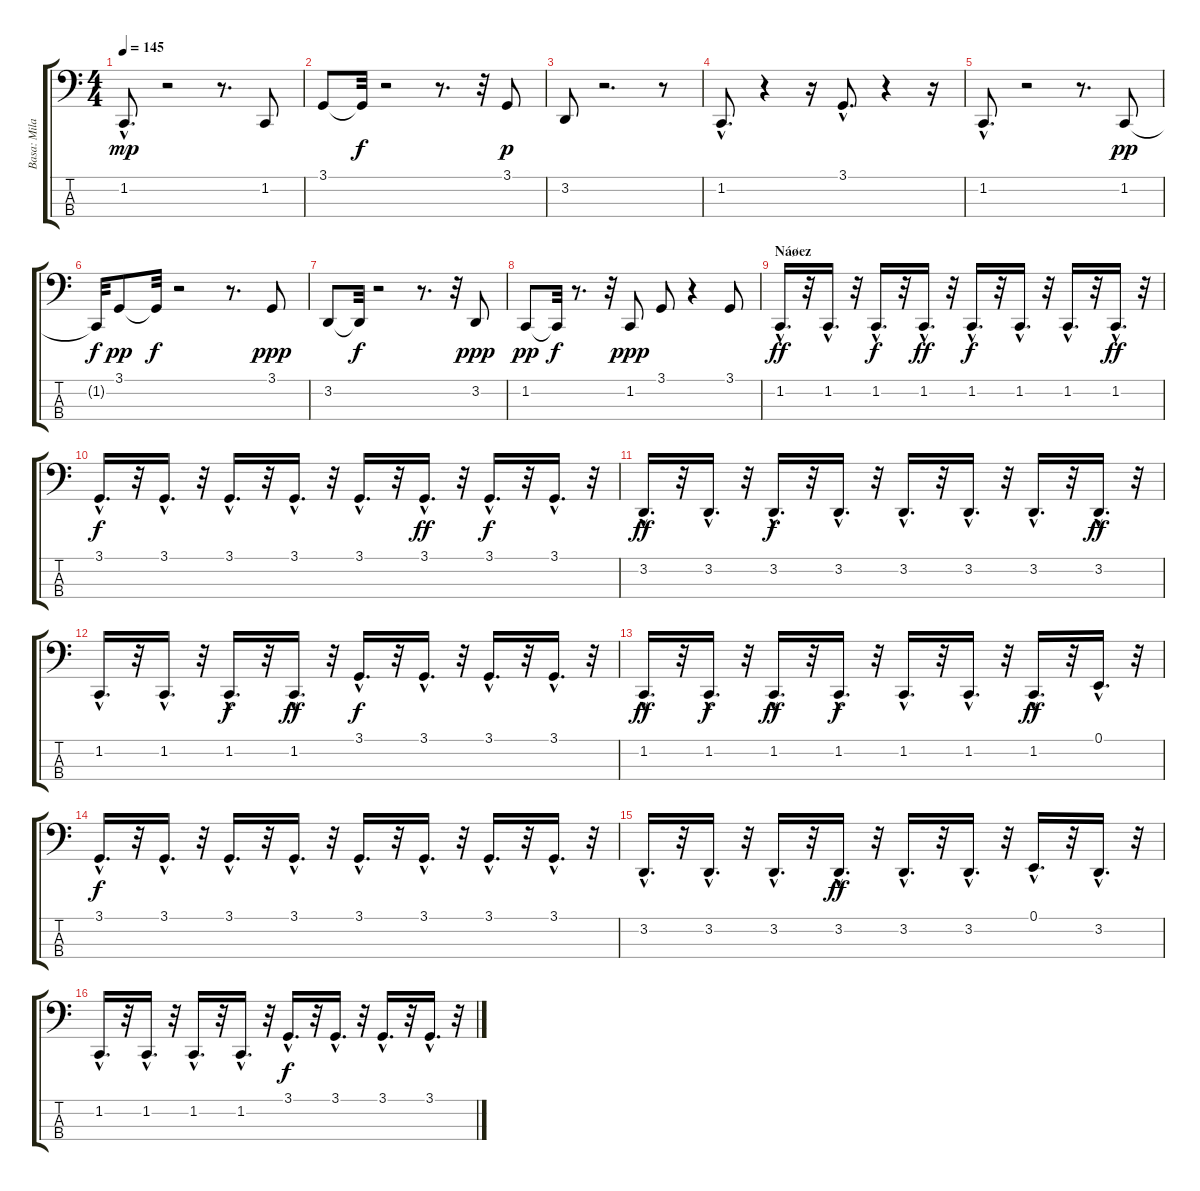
\track ("Basa: Milan Špalek" "Basa: Mila") {instrument electricbasspick}
\staff {score tabs}
\tuning (E1 B0 Gb0 Db0) {hide}
\ts (4 4)
\tempo 145
\clef f4
\ks c
1.2{hac}.8{d dy mp volume 5} r.2 r.8{d} 1.2.8 |
3.1.8 3.1{t}.32{dy f} r.2 r.8{d} r.32 3.1.8{dy p} |
3.2.8 r.2{d} r.8 |
1.2{hac}.8{d} r.4 r.16 3.1{hac}.8{d} r.4 r.16 |
1.2{hac}.8{d volume 3} r.2 r.8{d} 1.2.8{dy pp} |
1.2{t}.32{dy f} 3.1.8{dy pp} 3.1{t}.32{dy f} r.2 r.8{d} 3.1.8{dy ppp} |
3.2.8 3.2{t}.32{dy f} r.2 r.8{d} r.32 3.2.8{dy ppp} |
1.2.8{dy pp} 1.2{t}.32{dy f} r.8{d} r.32 1.2.8{dy ppp} 3.1.8 r.4 3.1.8 |
\section ("" "Náøez")
1.2{hac}.16{d dy ff volume 13} r.32 1.2{hac}.16{d} r.32 1.2{hac}.16{d dy f} r.32 1.2{hac}.16{d dy ff} r.32 1.2{hac}.16{d dy f} r.32 1.2{hac}.16{d} r.32 1.2{hac}.16{d} r.32 1.2{hac}.16{d dy ff} r.32 |
3.1{hac}.16{d dy f} r.32 3.1{hac}.16{d} r.32 3.1{hac}.16{d} r.32 3.1{hac}.16{d} r.32 3.1{hac}.16{d} r.32 3.1{hac}.16{d dy ff} r.32 3.1{hac}.16{d dy f} r.32 3.1{hac}.16{d} r.32 |
3.2{hac}.16{d dy ff} r.32 3.2{hac}.16{d} r.32 3.2{hac}.16{d dy f} r.32 3.2{hac}.16{d} r.32 3.2{hac}.16{d} r.32 3.2{hac}.16{d} r.32 3.2{hac}.16{d} r.32 3.2{hac}.16{d dy ff} r.32 |
1.2{hac}.16{d} r.32 1.2{hac}.16{d} r.32 1.2{hac}.16{d dy f} r.32 1.2{hac}.16{d dy ff} r.32 3.1{hac}.16{d dy f} r.32 3.1{hac}.16{d} r.32 3.1{hac}.16{d} r.32 3.1{hac}.16{d} r.32 |
1.2{hac}.16{d dy ff} r.32 1.2{hac}.16{d dy f} r.32 1.2{hac}.16{d dy ff} r.32 1.2{hac}.16{d dy f} r.32 1.2{hac}.16{d} r.32 1.2{hac}.16{d} r.32 1.2{hac}.16{d dy ff} r.32 0.1{hac}.16{d} r.32 |
3.1{hac}.16{d dy f} r.32 3.1{hac}.16{d} r.32 3.1{hac}.16{d} r.32 3.1{hac}.16{d} r.32 3.1{hac}.16{d} r.32 3.1{hac}.16{d} r.32 3.1{hac}.16{d} r.32 3.1{hac}.16{d} r.32 |
3.2{hac}.16{d} r.32 3.2{hac}.16{d} r.32 3.2{hac}.16{d} r.32 3.2{hac}.16{d dy ff} r.32 3.2{hac}.16{d} r.32 3.2{hac}.16{d} r.32 0.1{hac}.16{d} r.32 3.2{hac}.16{d} r.32 |
1.2{hac}.16{d} r.32 1.2{hac}.16{d} r.32 1.2{hac}.16{d} r.32 1.2{hac}.16{d} r.32 3.1{hac}.16{d dy f} r.32 3.1{hac}.16{d} r.32 3.1{hac}.16{d} r.32 3.1{hac}.16{d} r.32
